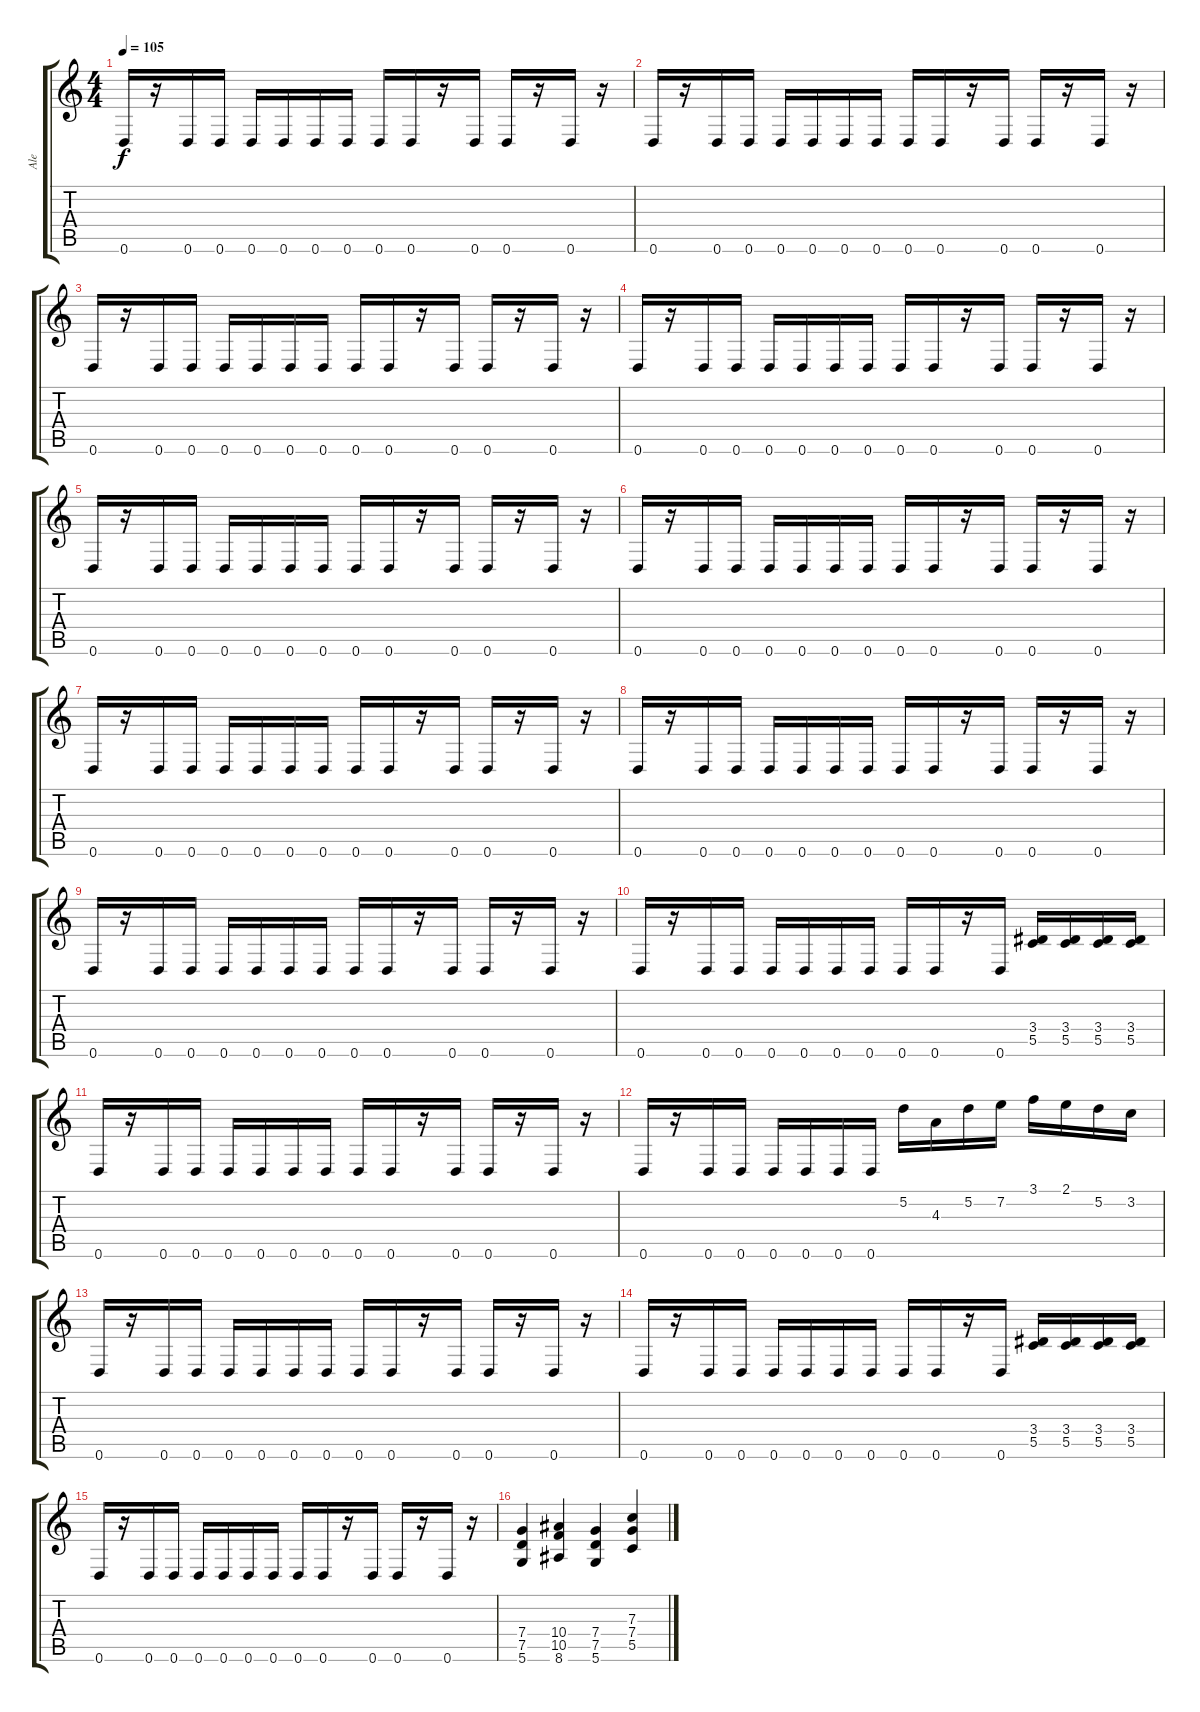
\track ("Ale" "Ale") {instrument distortionguitar}
\staff {score tabs}
\tuning (D4 A3 F3 C3 G2 D2) {hide}
\ts (4 4)
\tempo 105
\clef g2
\ks c
0.6.16{dy f instrument distortionguitar} r.16 0.6.16 0.6.16 0.6.16 0.6.16 0.6.16 0.6.16 0.6.16 0.6.16 r.16 0.6.16 0.6.16 r.16 0.6.16 r.16 |
0.6.16 r.16 0.6.16 0.6.16 0.6.16 0.6.16 0.6.16 0.6.16 0.6.16 0.6.16 r.16 0.6.16 0.6.16 r.16 0.6.16 r.16 |
0.6.16 r.16 0.6.16 0.6.16 0.6.16 0.6.16 0.6.16 0.6.16 0.6.16 0.6.16 r.16 0.6.16 0.6.16 r.16 0.6.16 r.16 |
0.6.16 r.16 0.6.16 0.6.16 0.6.16 0.6.16 0.6.16 0.6.16 0.6.16 0.6.16 r.16 0.6.16 0.6.16 r.16 0.6.16 r.16 |
0.6.16 r.16 0.6.16 0.6.16 0.6.16 0.6.16 0.6.16 0.6.16 0.6.16 0.6.16 r.16 0.6.16 0.6.16 r.16 0.6.16 r.16 |
0.6.16 r.16 0.6.16 0.6.16 0.6.16 0.6.16 0.6.16 0.6.16 0.6.16 0.6.16 r.16 0.6.16 0.6.16 r.16 0.6.16 r.16 |
0.6.16 r.16 0.6.16 0.6.16 0.6.16 0.6.16 0.6.16 0.6.16 0.6.16 0.6.16 r.16 0.6.16 0.6.16 r.16 0.6.16 r.16 |
0.6.16 r.16 0.6.16 0.6.16 0.6.16 0.6.16 0.6.16 0.6.16 0.6.16 0.6.16 r.16 0.6.16 0.6.16 r.16 0.6.16 r.16 |
0.6.16 r.16 0.6.16 0.6.16 0.6.16 0.6.16 0.6.16 0.6.16 0.6.16 0.6.16 r.16 0.6.16 0.6.16 r.16 0.6.16 r.16 |
0.6.16 r.16 0.6.16 0.6.16 0.6.16 0.6.16 0.6.16 0.6.16 0.6.16 0.6.16 r.16 0.6.16 (3.4 5.5).16 (3.4 5.5).16 (3.4 5.5).16 (3.4 5.5).16 |
0.6.16 r.16 0.6.16 0.6.16 0.6.16 0.6.16 0.6.16 0.6.16 0.6.16 0.6.16 r.16 0.6.16 0.6.16 r.16 0.6.16 r.16 |
0.6.16 r.16 0.6.16 0.6.16 0.6.16 0.6.16 0.6.16 0.6.16 5.2.16 4.3.16 5.2.16 7.2.16 3.1.16 2.1.16 5.2.16 3.2.16 |
0.6.16 r.16 0.6.16 0.6.16 0.6.16 0.6.16 0.6.16 0.6.16 0.6.16 0.6.16 r.16 0.6.16 0.6.16 r.16 0.6.16 r.16 |
0.6.16 r.16 0.6.16 0.6.16 0.6.16 0.6.16 0.6.16 0.6.16 0.6.16 0.6.16 r.16 0.6.16 (3.4 5.5).16 (3.4 5.5).16 (3.4 5.5).16 (3.4 5.5).16 |
0.6.16 r.16 0.6.16 0.6.16 0.6.16 0.6.16 0.6.16 0.6.16 0.6.16 0.6.16 r.16 0.6.16 0.6.16 r.16 0.6.16 r.16 |
(7.4 7.5 5.6).4 (10.4 10.5 8.6).4 (7.4 7.5 5.6).4 (7.3 7.4 5.5).4
